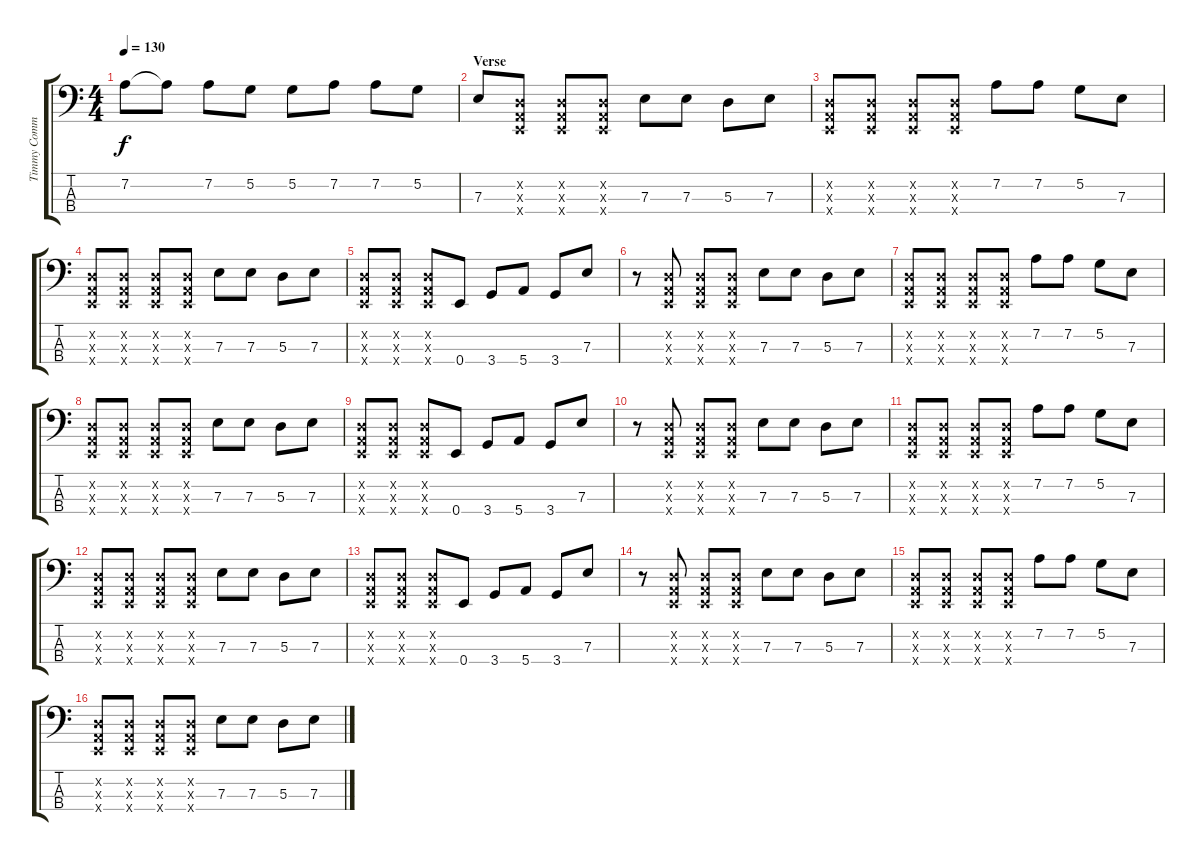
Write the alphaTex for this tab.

\track ("Timmy Commerford - Bass" "Timmy Comm") {instrument electricbassfinger}
\staff {score tabs}
\tuning (G2 D2 A1 E1) {hide}
\ts (4 4)
\tempo 130
\clef f4
\ks c
7.2.8{dy f} 7.2{t}.8 7.2.8 5.2.8 5.2.8 7.2.8 7.2.8 5.2.8 |
\section ("" "Verse")
7.3.8 (0.2{x} 0.3{x} 0.4{x}).8 (0.2{x} 0.3{x} 0.4{x}).8 (0.2{x} 0.3{x} 0.4{x}).8 7.3.8 7.3.8 5.3.8 7.3.8 |
(0.2{x} 0.3{x} 0.4{x}).8 (0.2{x} 0.3{x} 0.4{x}).8 (0.2{x} 0.3{x} 0.4{x}).8 (0.2{x} 0.3{x} 0.4{x}).8 7.2.8 7.2.8 5.2.8 7.3.8 |
(0.2{x} 0.3{x} 0.4{x}).8 (0.2{x} 0.3{x} 0.4{x}).8 (0.2{x} 0.3{x} 0.4{x}).8 (0.2{x} 0.3{x} 0.4{x}).8 7.3.8 7.3.8 5.3.8 7.3.8 |
(0.2{x} 0.3{x} 0.4{x}).8 (0.2{x} 0.3{x} 0.4{x}).8 (0.2{x} 0.3{x} 0.4{x}).8 0.4.8 3.4.8 5.4.8 3.4.8 7.3.8 |
r.8 (0.2{x} 0.3{x} 0.4{x}).8 (0.2{x} 0.3{x} 0.4{x}).8 (0.2{x} 0.3{x} 0.4{x}).8 7.3.8 7.3.8 5.3.8 7.3.8 |
(0.2{x} 0.3{x} 0.4{x}).8 (0.2{x} 0.3{x} 0.4{x}).8 (0.2{x} 0.3{x} 0.4{x}).8 (0.2{x} 0.3{x} 0.4{x}).8 7.2.8 7.2.8 5.2.8 7.3.8 |
(0.2{x} 0.3{x} 0.4{x}).8 (0.2{x} 0.3{x} 0.4{x}).8 (0.2{x} 0.3{x} 0.4{x}).8 (0.2{x} 0.3{x} 0.4{x}).8 7.3.8 7.3.8 5.3.8 7.3.8 |
(0.2{x} 0.3{x} 0.4{x}).8 (0.2{x} 0.3{x} 0.4{x}).8 (0.2{x} 0.3{x} 0.4{x}).8 0.4.8 3.4.8 5.4.8 3.4.8 7.3.8 |
r.8 (0.2{x} 0.3{x} 0.4{x}).8 (0.2{x} 0.3{x} 0.4{x}).8 (0.2{x} 0.3{x} 0.4{x}).8 7.3.8 7.3.8 5.3.8 7.3.8 |
(0.2{x} 0.3{x} 0.4{x}).8 (0.2{x} 0.3{x} 0.4{x}).8 (0.2{x} 0.3{x} 0.4{x}).8 (0.2{x} 0.3{x} 0.4{x}).8 7.2.8 7.2.8 5.2.8 7.3.8 |
(0.2{x} 0.3{x} 0.4{x}).8 (0.2{x} 0.3{x} 0.4{x}).8 (0.2{x} 0.3{x} 0.4{x}).8 (0.2{x} 0.3{x} 0.4{x}).8 7.3.8 7.3.8 5.3.8 7.3.8 |
(0.2{x} 0.3{x} 0.4{x}).8 (0.2{x} 0.3{x} 0.4{x}).8 (0.2{x} 0.3{x} 0.4{x}).8 0.4.8 3.4.8 5.4.8 3.4.8 7.3.8 |
r.8 (0.2{x} 0.3{x} 0.4{x}).8 (0.2{x} 0.3{x} 0.4{x}).8 (0.2{x} 0.3{x} 0.4{x}).8 7.3.8 7.3.8 5.3.8 7.3.8 |
(0.2{x} 0.3{x} 0.4{x}).8 (0.2{x} 0.3{x} 0.4{x}).8 (0.2{x} 0.3{x} 0.4{x}).8 (0.2{x} 0.3{x} 0.4{x}).8 7.2.8 7.2.8 5.2.8 7.3.8 |
(0.2{x} 0.3{x} 0.4{x}).8 (0.2{x} 0.3{x} 0.4{x}).8 (0.2{x} 0.3{x} 0.4{x}).8 (0.2{x} 0.3{x} 0.4{x}).8 7.3.8 7.3.8 5.3.8 7.3.8
